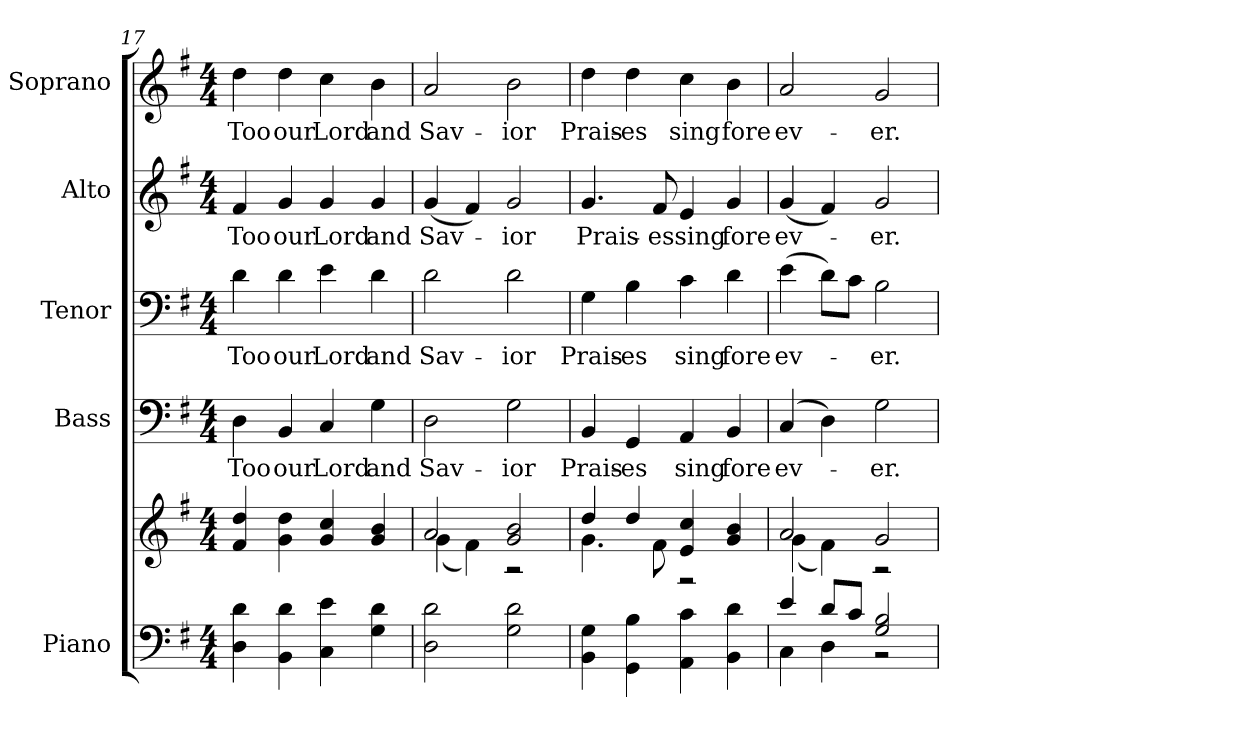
**kern	**kern	**kern	**text	**kern	**text	**kern	**text	**kern	**text
*part5	*part5	*part4	*part4	*part3	*part3	*part2	*part2	*part1	*part1
*staff6	*staff5	*staff4	*staff4	*staff3	*staff3	*staff2	*staff2	*staff1	*staff1
*I"Piano	*	*I"Bass	*	*I"Tenor	*	*I"Alto	*	*I"Soprano	*
*I'Pno.	*	*I'B.	*	*I'T.	*	*I'A.	*	*I'S.	*
*clefF4	*clefG2	*clefF4	*	*clefF4	*	*clefG2	*	*clefG2	*
*k[f#]	*k[f#]	*k[f#]	*	*k[f#]	*	*k[f#]	*	*k[f#]	*
*G:	*G:	*G:	*	*G:	*	*G:	*	*G:	*
*M4/4	*M4/4	*M4/4	*	*M4/4	*	*M4/4	*	*M4/4	*
=17	=17	=17	=17	=17	=17	=17	=17	=17	=17
!	!	!	!LO:LY:b:color=#000000	!	!	!	!	!	!
!	!	!	!	!	!LO:LY:b:color=#000000	!	!	!	!
!	!	!	!	!	!	!	!LO:LY:b:color=#000000	!	!
!	!	!	!	!	!	!	!	!	!LO:LY:b:color=#000000
4Di\ 4di	4f#i/ 4ddi	4Di\	Too	4di\	Too	4f#i/	Too	4ddi\	Too
!	!	!	!LO:LY:b:color=#000000	!	!	!	!	!	!
!	!	!	!	!	!LO:LY:b:color=#000000	!	!	!	!
!	!	!	!	!	!	!	!LO:LY:b:color=#000000	!	!
!	!	!	!	!	!	!	!	!	!LO:LY:b:color=#000000
4BBi\ 4di	4gi\ 4ddi	4BBi/	our	4di\	our	4gi/	our	4ddi\	our
!	!	!	!LO:LY:b:color=#000000	!	!	!	!	!	!
!	!	!	!	!	!LO:LY:b:color=#000000	!	!	!	!
!	!	!	!	!	!	!	!LO:LY:b:color=#000000	!	!
!	!	!	!	!	!	!	!	!	!LO:LY:b:color=#000000
4Ci\ 4ei	4gi/ 4cci	4Ci/	Lord	4ei\	Lord	4gi/	Lord	4cci\	Lord
!	!	!	!LO:LY:b:color=#000000	!	!	!	!	!	!
!	!	!	!	!	!LO:LY:b:color=#000000	!	!	!	!
!	!	!	!	!	!	!	!LO:LY:b:color=#000000	!	!
!	!	!	!	!	!	!	!	!	!LO:LY:b:color=#000000
4Gi\ 4di	4gi/ 4bi	4Gi\	and	4di\	and	4gi/	and	4bi\	and
=18	=18	=18	=18	=18	=18	=18	=18	=18	=18
*	*^	*	*	*	*	*	*	*	*
!	!	!	!	!LO:LY:b:color=#000000	!	!	!	!	!	!
!	!	!	!	!	!	!LO:LY:b:color=#000000	!	!	!	!
!	!	!	!	!	!	!	!	!LO:LY:b:color=#000000	!	!
!	!	!	!	!	!	!	!	!	!	!LO:LY:b:color=#000000
2Di\ 2di	2ai/	(4gi\	2Di\	Sav-	2di\	Sav-	(4gi/	Sav-	2ai/	Sav-
.	.	4f#i\)	.	.	.	.	4f#i/)	.	.	.
!	!	!	!	!LO:LY:b:color=#000000	!	!	!	!	!	!
!	!	!	!	!	!	!LO:LY:b:color=#000000	!	!	!	!
!	!	!	!	!	!	!	!	!LO:LY:b:color=#000000	!	!
!	!	!	!	!	!	!	!	!	!	!LO:LY:b:color=#000000
2Gi\ 2di	2gi/ 2bi	2r	2Gi\	-ior	2di\	-ior	2gi/	-ior	2bi\	-ior
!!LO:PB:g=z
=19	=19	=19	=19	=19	=19	=19	=19	=19	=19	=19
!	!	!	!	!LO:LY:b:color=#000000	!	!	!	!	!	!
!	!	!	!	!	!	!LO:LY:b:color=#000000	!	!	!	!
!	!	!	!	!	!	!	!	!LO:LY:b:color=#000000	!	!
!	!	!	!	!	!	!	!	!	!	!LO:LY:b:color=#000000
4BBi\ 4Gi	4ddi/	4.gi\	4BBi/	Prais-	4Gi\	Prais-	4.gi/	Prais-	4ddi\	Prais-
!	!	!	!	!LO:LY:b:color=#000000	!	!	!	!	!	!
!	!	!	!	!	!	!LO:LY:b:color=#000000	!	!	!	!
!	!	!	!	!	!	!	!	!	!	!LO:LY:b:color=#000000
4GGi\ 4Bi	4ddi/	.	4GGi/	-es	4Bi\	-es	.	.	4ddi\	-es
!	!	!	!	!	!	!	!	!LO:LY:b:color=#000000	!	!
.	.	8f#i\	.	.	.	.	8f#i/	-es	.	.
!	!	!	!	!LO:LY:b:color=#000000	!	!	!	!	!	!
!	!	!	!	!	!	!LO:LY:b:color=#000000	!	!	!	!
!	!	!	!	!	!	!	!	!LO:LY:b:color=#000000	!	!
!	!	!	!	!	!	!	!	!	!	!LO:LY:b:color=#000000
4AAi\ 4ci	4ei/ 4cci	2r	4AAi/	sing	4ci\	sing	4ei/	sing	4cci\	sing
!	!	!	!	!LO:LY:b:color=#000000	!	!	!	!	!	!
!	!	!	!	!	!	!LO:LY:b:color=#000000	!	!	!	!
!	!	!	!	!	!	!	!	!LO:LY:b:color=#000000	!	!
!	!	!	!	!	!	!	!	!	!	!LO:LY:b:color=#000000
4BBi\ 4di	4gi/ 4bi	.	4BBi/	fore	4di\	fore	4gi/	fore	4bi\	fore
=20	=20	=20	=20	=20	=20	=20	=20	=20	=20	=20
*^	*	*	*	*	*	*	*	*	*	*
!	!	!	!	!	!LO:LY:b:color=#000000	!	!	!	!	!	!
!	!	!	!	!	!	!	!LO:LY:b:color=#000000	!	!	!	!
!	!	!	!	!	!	!	!	!	!LO:LY:b:color=#000000	!	!
!	!	!	!	!	!	!	!	!	!	!	!LO:LY:b:color=#000000
4ei/	4Ci\	2ai/	(4gi\	(4Ci/	ev-	(4ei\	ev-	(4gi/	ev-	2ai/	ev-
8di/L	4Di\	.	4f#i\)	4Di\)	.	8di\L)	.	4f#i/)	.	.	.
8ci/J	.	.	.	.	.	8ci\J	.	.	.	.	.
!	!	!	!	!	!LO:LY:b:color=#000000	!	!	!	!	!	!
!	!	!	!	!	!	!	!LO:LY:b:color=#000000	!	!	!	!
!	!	!	!	!	!	!	!	!	!LO:LY:b:color=#000000	!	!
!	!	!	!	!	!	!	!	!	!	!	!LO:LY:b:color=#000000
2Gi/ 2Bi	2r	2gi/	2r	2Gi\	-er.	2Bi\	-er.	2gi/	-er.	2gi/	-er.
*v	*v	*	*	*	*	*	*	*	*	*	*
*	*v	*v	*	*	*	*	*	*	*	*
=	=	=	=	=	=	=	=	=	=
*-	*-	*-	*-	*-	*-	*-	*-	*-	*-
